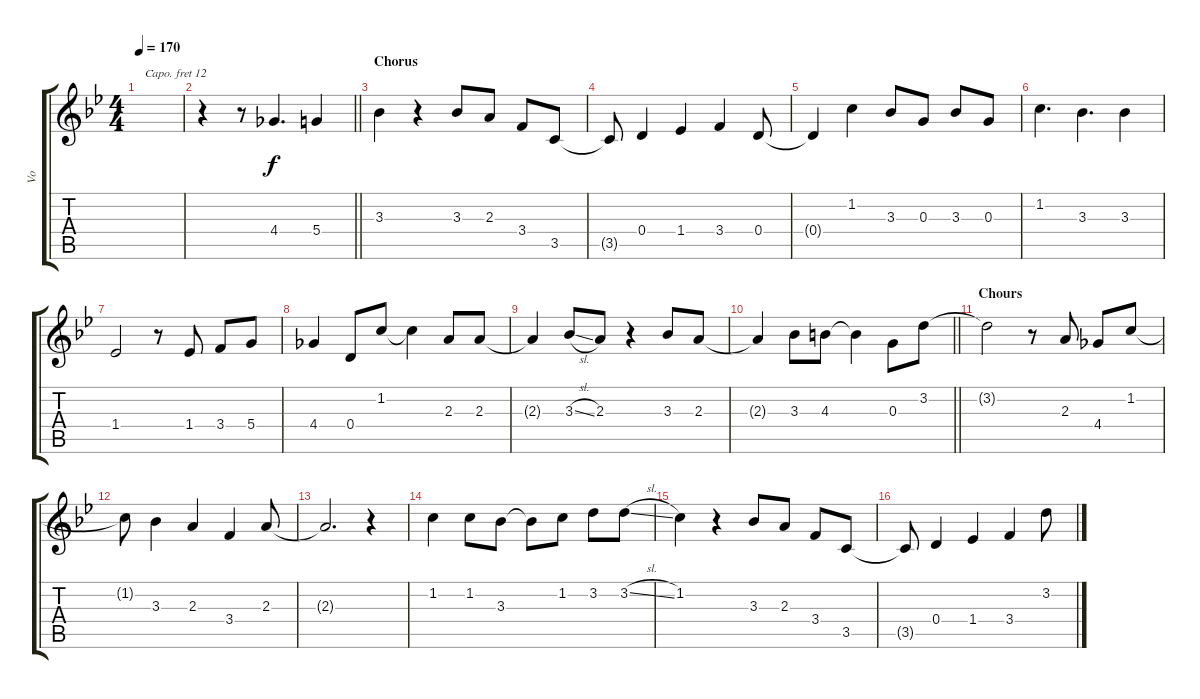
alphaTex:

\track ("Vo" "Vo") {instrument flute}
\staff {score tabs}
\capo 12
\tuning (E4 B3 G3 D3 A2 E2) {hide}
\ts (4 4)
\tempo 170
\clef g2
\ks bb
|
\barLineRight lightlight
r.4 r.8 4.4.4{d} 5.4.4 |
\section ("" "Chorus")
3.3.4 r.4 3.3.8 2.3.8 3.4.8 3.5.8 |
3.5{t}.8 0.4.4 1.4.4 3.4.4 0.4.8 |
0.4{t}.4 1.2.4 3.3.8 0.3.8 3.3.8 0.3.8 |
1.2.4{d} 3.3.4{d} 3.3.4 |
1.4.2 r.8 1.4.8 3.4.8 5.4.8 |
4.4.4 0.4.8 1.2.8 1.2{t}.4 2.3.8 2.3.8 |
2.3{t}.4 3.3{sl}.8 2.3.8 r.4 3.3.8 2.3.8 |
\barLineRight lightlight
2.3{t}.4 3.3.8 4.3.8 4.3{t}.4 0.3.8 3.2.8 |
\section ("" "Chours")
3.2{t}.2 r.8 2.3.8 4.4.8 1.2.8 |
1.2{t}.8 3.3.4 2.3.4 3.4.4 2.3.8 |
2.3{t}.2{d} r.4 |
1.2.4 1.2.8 3.3.8 3.3{t}.8 1.2.8 3.2.8 3.2{sl}.8 |
1.2.4 r.4 3.3.8 2.3.8 3.4.8 3.5.8 |
3.5{t}.8 0.4.4 1.4.4 3.4.4 3.2.8
